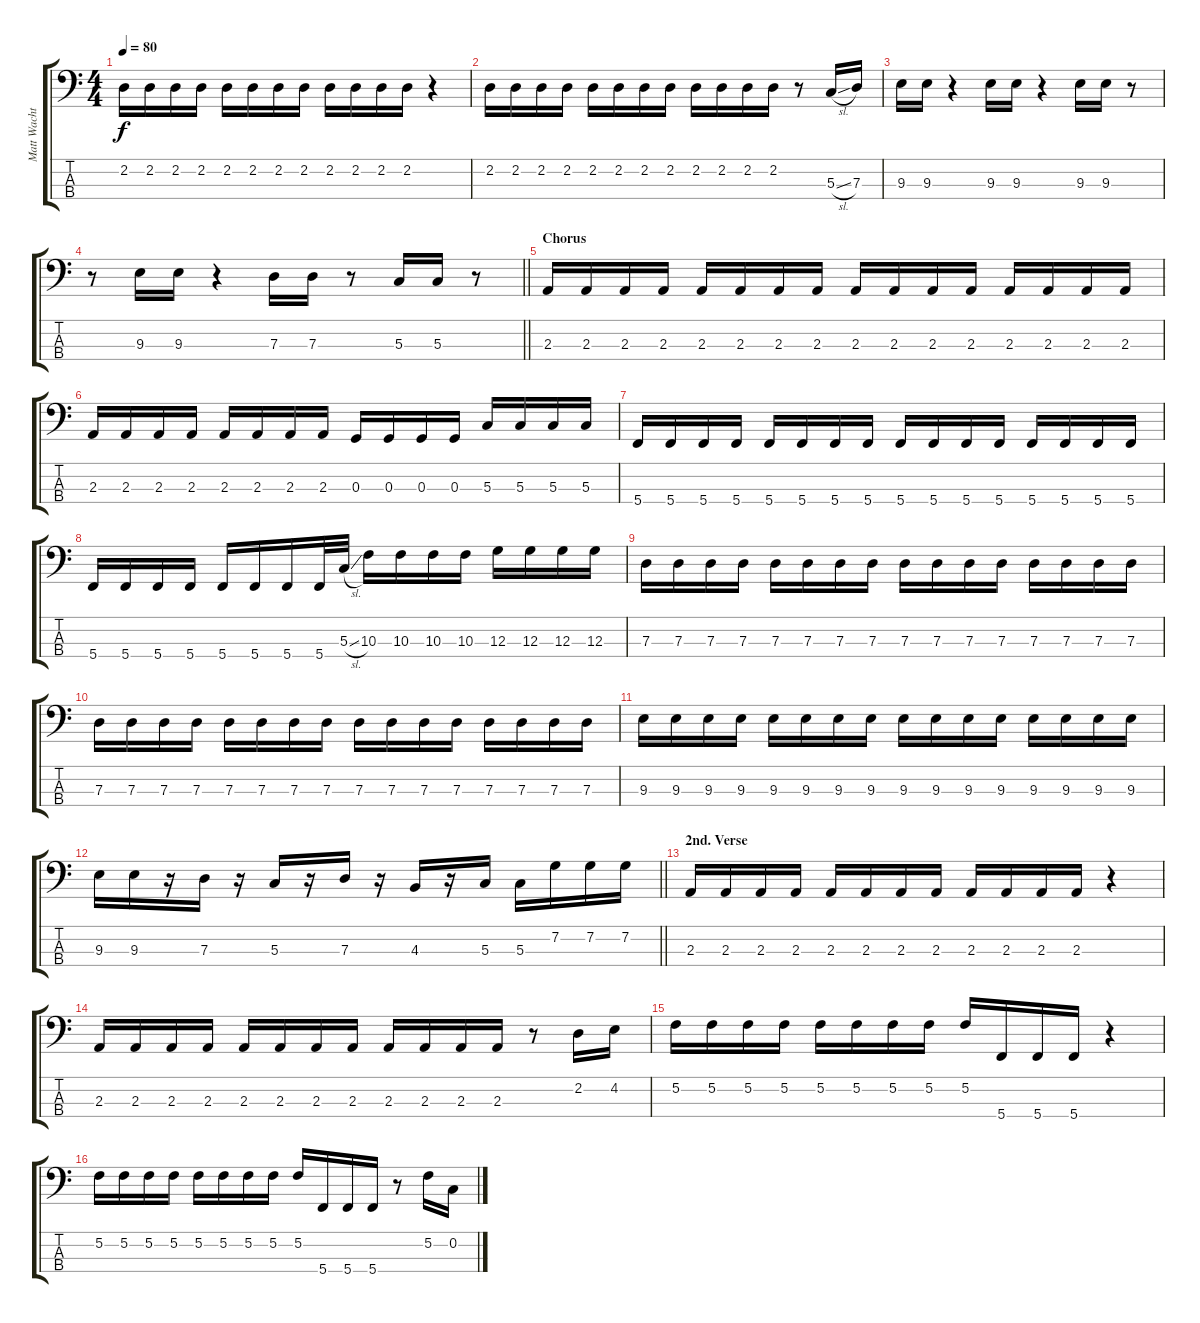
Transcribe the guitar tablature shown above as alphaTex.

\track ("Matt Wachter - Bass" "Matt Wacht") {instrument electricbasspick}
\staff {score tabs}
\tuning (F2 C2 G1 C1) {hide}
\ts (4 4)
\tempo 80
\clef f4
\ks c
2.2.16{dy f} 2.2.16 2.2.16 2.2.16 2.2.16 2.2.16 2.2.16 2.2.16 2.2.16 2.2.16 2.2.16 2.2.16 r.4 |
2.2.16 2.2.16 2.2.16 2.2.16 2.2.16 2.2.16 2.2.16 2.2.16 2.2.16 2.2.16 2.2.16 2.2.16 r.8 5.3{sl}.16 7.3.16 |
9.3.16 9.3.16 r.4 9.3.16 9.3.16 r.4 9.3.16 9.3.16 r.8 |
\barLineRight lightlight
r.8 9.3.16 9.3.16 r.4 7.3.16 7.3.16 r.8 5.3.16 5.3.16 r.8 |
\section ("" "Chorus")
2.3.16 2.3.16 2.3.16 2.3.16 2.3.16 2.3.16 2.3.16 2.3.16 2.3.16 2.3.16 2.3.16 2.3.16 2.3.16 2.3.16 2.3.16 2.3.16 |
2.3.16 2.3.16 2.3.16 2.3.16 2.3.16 2.3.16 2.3.16 2.3.16 0.3.16 0.3.16 0.3.16 0.3.16 5.3.16 5.3.16 5.3.16 5.3.16 |
5.4.16 5.4.16 5.4.16 5.4.16 5.4.16 5.4.16 5.4.16 5.4.16 5.4.16 5.4.16 5.4.16 5.4.16 5.4.16 5.4.16 5.4.16 5.4.16 |
5.4.16 5.4.16 5.4.16 5.4.16 5.4.16 5.4.16 5.4.16 5.4.32 5.3{sl}.32 10.3.16 10.3.16 10.3.16 10.3.16 12.3.16 12.3.16 12.3.16 12.3.16 |
7.3.16 7.3.16 7.3.16 7.3.16 7.3.16 7.3.16 7.3.16 7.3.16 7.3.16 7.3.16 7.3.16 7.3.16 7.3.16 7.3.16 7.3.16 7.3.16 |
7.3.16 7.3.16 7.3.16 7.3.16 7.3.16 7.3.16 7.3.16 7.3.16 7.3.16 7.3.16 7.3.16 7.3.16 7.3.16 7.3.16 7.3.16 7.3.16 |
9.3.16 9.3.16 9.3.16 9.3.16 9.3.16 9.3.16 9.3.16 9.3.16 9.3.16 9.3.16 9.3.16 9.3.16 9.3.16 9.3.16 9.3.16 9.3.16 |
\barLineRight lightlight
9.3.16 9.3.16 r.16 7.3.16 r.16 5.3.16 r.16 7.3.16 r.16 4.3.16 r.16 5.3.16 5.3.16 7.2.16 7.2.16 7.2.16 |
\section ("" "2nd. Verse")
2.3.16 2.3.16 2.3.16 2.3.16 2.3.16 2.3.16 2.3.16 2.3.16 2.3.16 2.3.16 2.3.16 2.3.16 r.4 |
2.3.16 2.3.16 2.3.16 2.3.16 2.3.16 2.3.16 2.3.16 2.3.16 2.3.16 2.3.16 2.3.16 2.3.16 r.8 2.2.16 4.2.16 |
5.2.16 5.2.16 5.2.16 5.2.16 5.2.16 5.2.16 5.2.16 5.2.16 5.2.16 5.4.16 5.4.16 5.4.16 r.4 |
5.2.16 5.2.16 5.2.16 5.2.16 5.2.16 5.2.16 5.2.16 5.2.16 5.2.16 5.4.16 5.4.16 5.4.16 r.8 5.2.16 0.2.16
